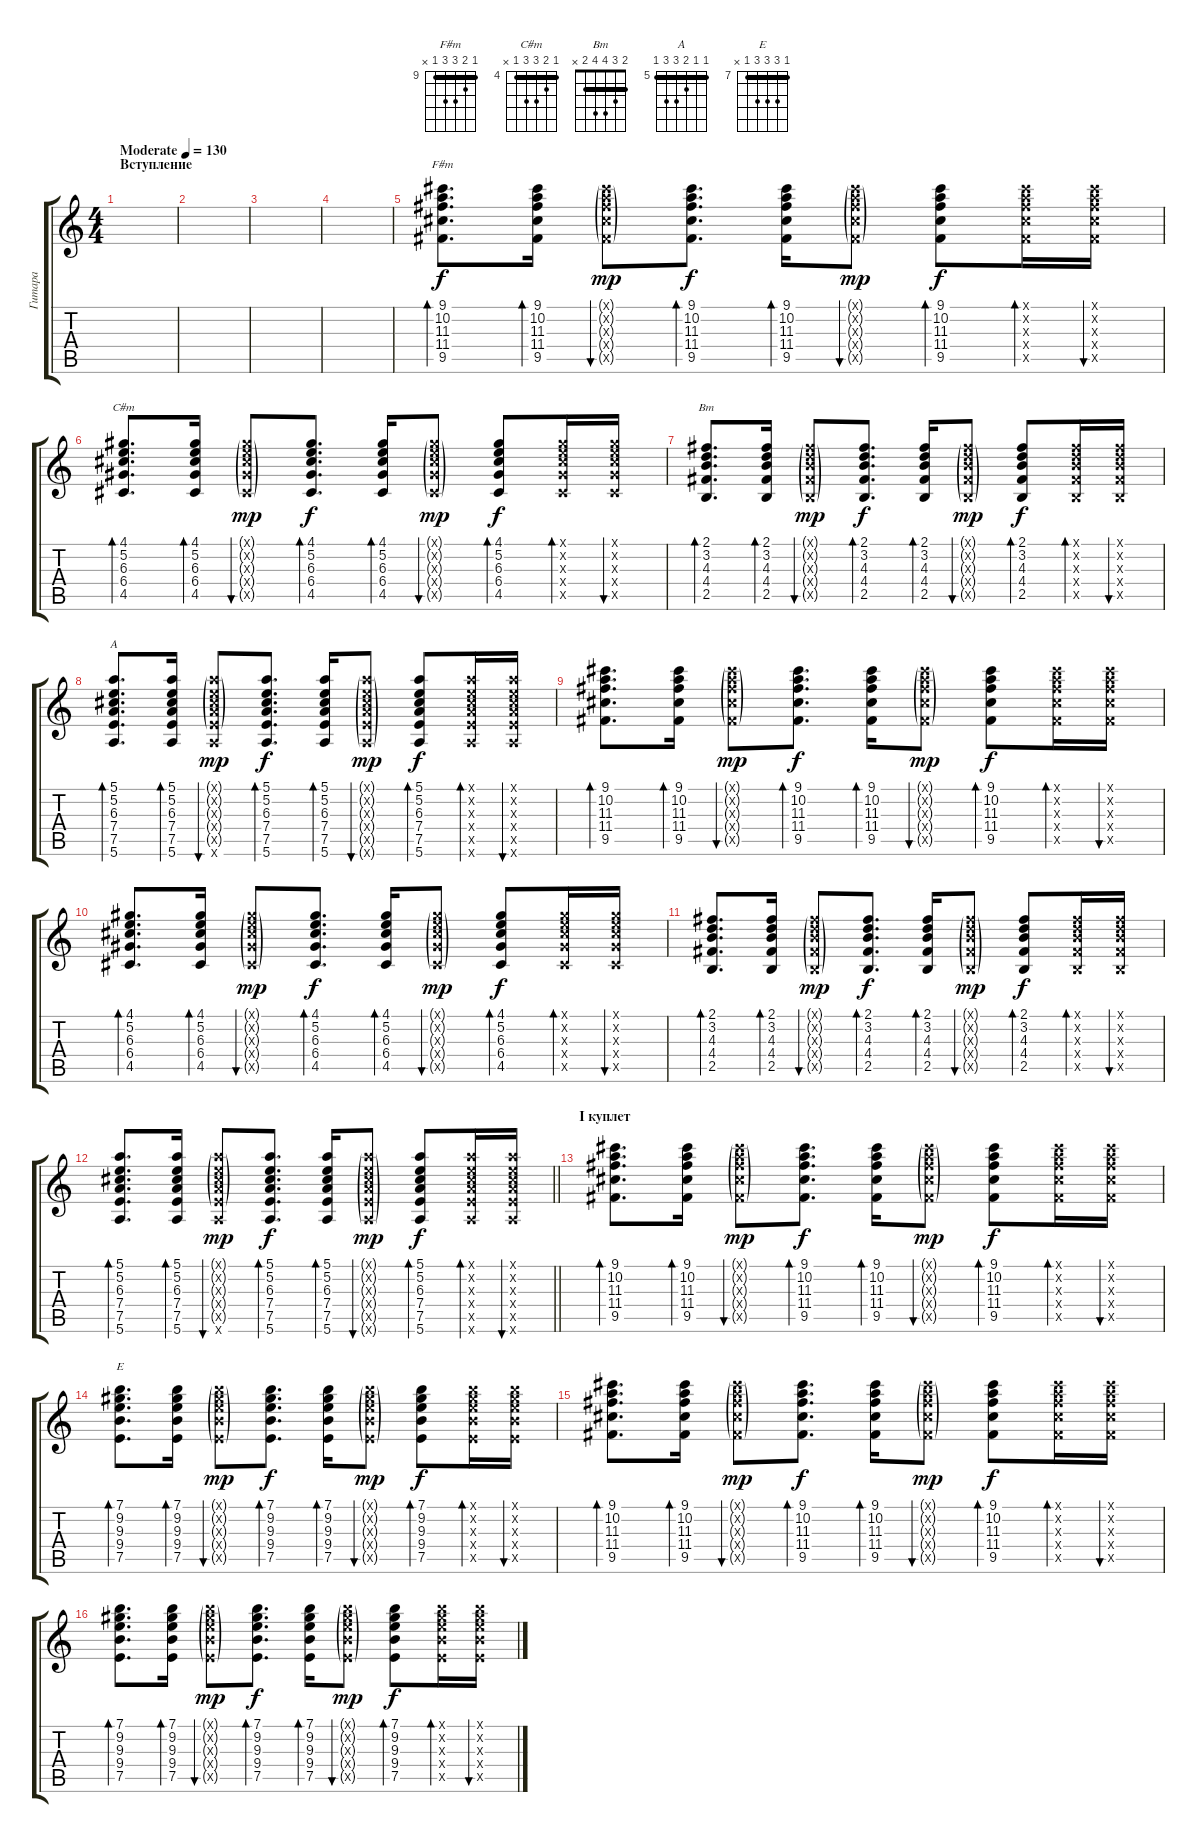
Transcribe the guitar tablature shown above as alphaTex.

\track ("Гитара" "Гитара") {instrument acousticguitarsteel}
\staff {score tabs}
\tuning (E4 B3 G3 D3 A2 E2) {hide}
\chord ("F#m" 9 10 11 11 9 x) {firstfret 9 barre 9}
\chord ("C#m" 4 5 6 6 4 x) {firstfret 4 barre 4}
\chord ("Bm" 2 3 4 4 2 x) {barre 2}
\chord ("A" 5 5 6 7 7 5) {firstfret 5 barre 5}
\chord ("E" 7 9 9 9 7 x) {firstfret 7 barre 7}
\ts (4 4)
\section ("" "Вступление")
\tempo (130 "Moderate")
\clef g2
\ks c
|
|
|
|
(9.1 10.2 11.3 11.4 9.5).8{d bd 60 ch "F#m"} (9.1 10.2 11.3 11.4 9.5).16{bd 60} (9.1{g x} 10.2{g x} 11.3{g x} 11.4{g x} 9.5{g x}).8{bu 60 dy mp} (9.1 10.2 11.3 11.4 9.5).8{d bd 60 dy f} (9.1 10.2 11.3 11.4 9.5).16{bd 60} (9.1{g x} 10.2{g x} 11.3{g x} 11.4{g x} 9.5{g x}).8{bu 60 dy mp} (9.1 10.2 11.3 11.4 9.5).8{bd 60 dy f} (9.1{x} 10.2{x} 11.3{x} 11.4{x} 9.5{x}).16{bd 60} (9.1{x} 10.2{x} 11.3{x} 11.4{x} 9.5{x}).16{bu 60} |
(4.1 5.2 6.3 6.4 4.5).8{d bd 60 ch "C#m"} (4.1 5.2 6.3 6.4 4.5).16{bd 60} (4.1{g x} 5.2{g x} 6.3{g x} 6.4{g x} 4.5{g x}).8{bu 60 dy mp} (4.1 5.2 6.3 6.4 4.5).8{d bd 60 dy f} (4.1 5.2 6.3 6.4 4.5).16{bd 60} (4.1{g x} 5.2{g x} 6.3{g x} 6.4{g x} 4.5{g x}).8{bu 60 dy mp} (4.1 5.2 6.3 6.4 4.5).8{bd 60 dy f} (4.1{x} 5.2{x} 6.3{x} 6.4{x} 4.5{x}).16{bd 60} (4.1{x} 5.2{x} 6.3{x} 6.4{x} 4.5{x}).16{bu 60} |
(2.1 3.2 4.3 4.4 2.5).8{d bd 60 ch "Bm"} (2.1 3.2 4.3 4.4 2.5).16{bd 60} (2.1{g x} 3.2{g x} 4.3{g x} 4.4{g x} 2.5{g x}).8{bu 60 dy mp} (2.1 3.2 4.3 4.4 2.5).8{d bd 60 dy f} (2.1 3.2 4.3 4.4 2.5).16{bd 60} (2.1{g x} 3.2{g x} 4.3{g x} 4.4{g x} 2.5{g x}).8{bu 60 dy mp} (2.1 3.2 4.3 4.4 2.5).8{bd 60 dy f} (2.1{x} 3.2{x} 4.3{x} 4.4{x} 2.5{x}).16{bd 60} (2.1{x} 3.2{x} 4.3{x} 4.4{x} 2.5{x}).16{bu 60} |
(5.1 5.2 6.3 7.4 7.5 5.6).8{d bd 60 ch "A"} (5.1 5.2 6.3 7.4 7.5 5.6).16{bd 60} (5.1{g x} 5.2{g x} 6.3{g x} 7.4{g x} 7.5{g x} 5.6{x}).8{bu 60 dy mp} (5.1 5.2 6.3 7.4 7.5 5.6).8{d bd 60 dy f} (5.1 5.2 6.3 7.4 7.5 5.6).16{bd 60} (5.1{g x} 5.2{g x} 6.3{g x} 7.4{g x} 7.5{g x} 5.6{g x}).8{bu 60 dy mp} (5.1 5.2 6.3 7.4 7.5 5.6).8{bd 60 dy f} (5.1{x} 5.2{x} 6.3{x} 7.4{x} 7.5{x} 5.6{x}).16{bd 60} (5.1{x} 5.2{x} 6.3{x} 7.4{x} 7.5{x} 5.6{x}).16{bu 60} |
(9.1 10.2 11.3 11.4 9.5).8{d bd 60} (9.1 10.2 11.3 11.4 9.5).16{bd 60} (9.1{g x} 10.2{g x} 11.3{g x} 11.4{g x} 9.5{g x}).8{bu 60 dy mp} (9.1 10.2 11.3 11.4 9.5).8{d bd 60 dy f} (9.1 10.2 11.3 11.4 9.5).16{bd 60} (9.1{g x} 10.2{g x} 11.3{g x} 11.4{g x} 9.5{g x}).8{bu 60 dy mp} (9.1 10.2 11.3 11.4 9.5).8{bd 60 dy f} (9.1{x} 10.2{x} 11.3{x} 11.4{x} 9.5{x}).16{bd 60} (9.1{x} 10.2{x} 11.3{x} 11.4{x} 9.5{x}).16{bu 60} |
(4.1 5.2 6.3 6.4 4.5).8{d bd 60} (4.1 5.2 6.3 6.4 4.5).16{bd 60} (4.1{g x} 5.2{g x} 6.3{g x} 6.4{g x} 4.5{g x}).8{bu 60 dy mp} (4.1 5.2 6.3 6.4 4.5).8{d bd 60 dy f} (4.1 5.2 6.3 6.4 4.5).16{bd 60} (4.1{g x} 5.2{g x} 6.3{g x} 6.4{g x} 4.5{g x}).8{bu 60 dy mp} (4.1 5.2 6.3 6.4 4.5).8{bd 60 dy f} (4.1{x} 5.2{x} 6.3{x} 6.4{x} 4.5{x}).16{bd 60} (4.1{x} 5.2{x} 6.3{x} 6.4{x} 4.5{x}).16{bu 60} |
(2.1 3.2 4.3 4.4 2.5).8{d bd 60} (2.1 3.2 4.3 4.4 2.5).16{bd 60} (2.1{g x} 3.2{g x} 4.3{g x} 4.4{g x} 2.5{g x}).8{bu 60 dy mp} (2.1 3.2 4.3 4.4 2.5).8{d bd 60 dy f} (2.1 3.2 4.3 4.4 2.5).16{bd 60} (2.1{g x} 3.2{g x} 4.3{g x} 4.4{g x} 2.5{g x}).8{bu 60 dy mp} (2.1 3.2 4.3 4.4 2.5).8{bd 60 dy f} (2.1{x} 3.2{x} 4.3{x} 4.4{x} 2.5{x}).16{bd 60} (2.1{x} 3.2{x} 4.3{x} 4.4{x} 2.5{x}).16{bu 60} |
\barLineRight lightlight
(5.1 5.2 6.3 7.4 7.5 5.6).8{d bd 60} (5.1 5.2 6.3 7.4 7.5 5.6).16{bd 60} (5.1{g x} 5.2{g x} 6.3{g x} 7.4{g x} 7.5{g x} 5.6{x}).8{bu 60 dy mp} (5.1 5.2 6.3 7.4 7.5 5.6).8{d bd 60 dy f} (5.1 5.2 6.3 7.4 7.5 5.6).16{bd 60} (5.1{g x} 5.2{g x} 6.3{g x} 7.4{g x} 7.5{g x} 5.6{g x}).8{bu 60 dy mp} (5.1 5.2 6.3 7.4 7.5 5.6).8{bd 60 dy f} (5.1{x} 5.2{x} 6.3{x} 7.4{x} 7.5{x} 5.6{x}).16{bd 60} (5.1{x} 5.2{x} 6.3{x} 7.4{x} 7.5{x} 5.6{x}).16{bu 60} |
\section ("" "I куплет")
(9.1 10.2 11.3 11.4 9.5).8{d bd 60} (9.1 10.2 11.3 11.4 9.5).16{bd 60} (9.1{g x} 10.2{g x} 11.3{g x} 11.4{g x} 9.5{g x}).8{bu 60 dy mp} (9.1 10.2 11.3 11.4 9.5).8{d bd 60 dy f} (9.1 10.2 11.3 11.4 9.5).16{bd 60} (9.1{g x} 10.2{g x} 11.3{g x} 11.4{g x} 9.5{g x}).8{bu 60 dy mp} (9.1 10.2 11.3 11.4 9.5).8{bd 60 dy f} (9.1{x} 10.2{x} 11.3{x} 11.4{x} 9.5{x}).16{bd 60} (9.1{x} 10.2{x} 11.3{x} 11.4{x} 9.5{x}).16{bu 60} |
(7.1 9.2 9.3 9.4 7.5).8{d bd 60 ch "E"} (7.1 9.2 9.3 9.4 7.5).16{bd 60} (7.1{g x} 9.2{g x} 9.3{g x} 9.4{g x} 7.5{g x}).8{bu 60 dy mp} (7.1 9.2 9.3 9.4 7.5).8{d bd 60 dy f} (7.1 9.2 9.3 9.4 7.5).16{bd 60} (7.1{g x} 9.2{g x} 9.3{g x} 9.4{g x} 7.5{g x}).8{bu 60 dy mp} (7.1 9.2 9.3 9.4 7.5).8{bd 60 dy f} (7.1{x} 9.2{x} 9.3{x} 9.4{x} 7.5{x}).16{bd 60} (7.1{x} 9.2{x} 9.3{x} 9.4{x} 7.5{x}).16{bu 60} |
(9.1 10.2 11.3 11.4 9.5).8{d bd 60} (9.1 10.2 11.3 11.4 9.5).16{bd 60} (9.1{g x} 10.2{g x} 11.3{g x} 11.4{g x} 9.5{g x}).8{bu 60 dy mp} (9.1 10.2 11.3 11.4 9.5).8{d bd 60 dy f} (9.1 10.2 11.3 11.4 9.5).16{bd 60} (9.1{g x} 10.2{g x} 11.3{g x} 11.4{g x} 9.5{g x}).8{bu 60 dy mp} (9.1 10.2 11.3 11.4 9.5).8{bd 60 dy f} (9.1{x} 10.2{x} 11.3{x} 11.4{x} 9.5{x}).16{bd 60} (9.1{x} 10.2{x} 11.3{x} 11.4{x} 9.5{x}).16{bu 60} |
(7.1 9.2 9.3 9.4 7.5).8{d bd 60} (7.1 9.2 9.3 9.4 7.5).16{bd 60} (7.1{g x} 9.2{g x} 9.3{g x} 9.4{g x} 7.5{g x}).8{bu 60 dy mp} (7.1 9.2 9.3 9.4 7.5).8{d bd 60 dy f} (7.1 9.2 9.3 9.4 7.5).16{bd 60} (7.1{g x} 9.2{g x} 9.3{g x} 9.4{g x} 7.5{g x}).8{bu 60 dy mp} (7.1 9.2 9.3 9.4 7.5).8{bd 60 dy f} (7.1{x} 9.2{x} 9.3{x} 9.4{x} 7.5{x}).16{bd 60} (7.1{x} 9.2{x} 9.3{x} 9.4{x} 7.5{x}).16{bu 60}
